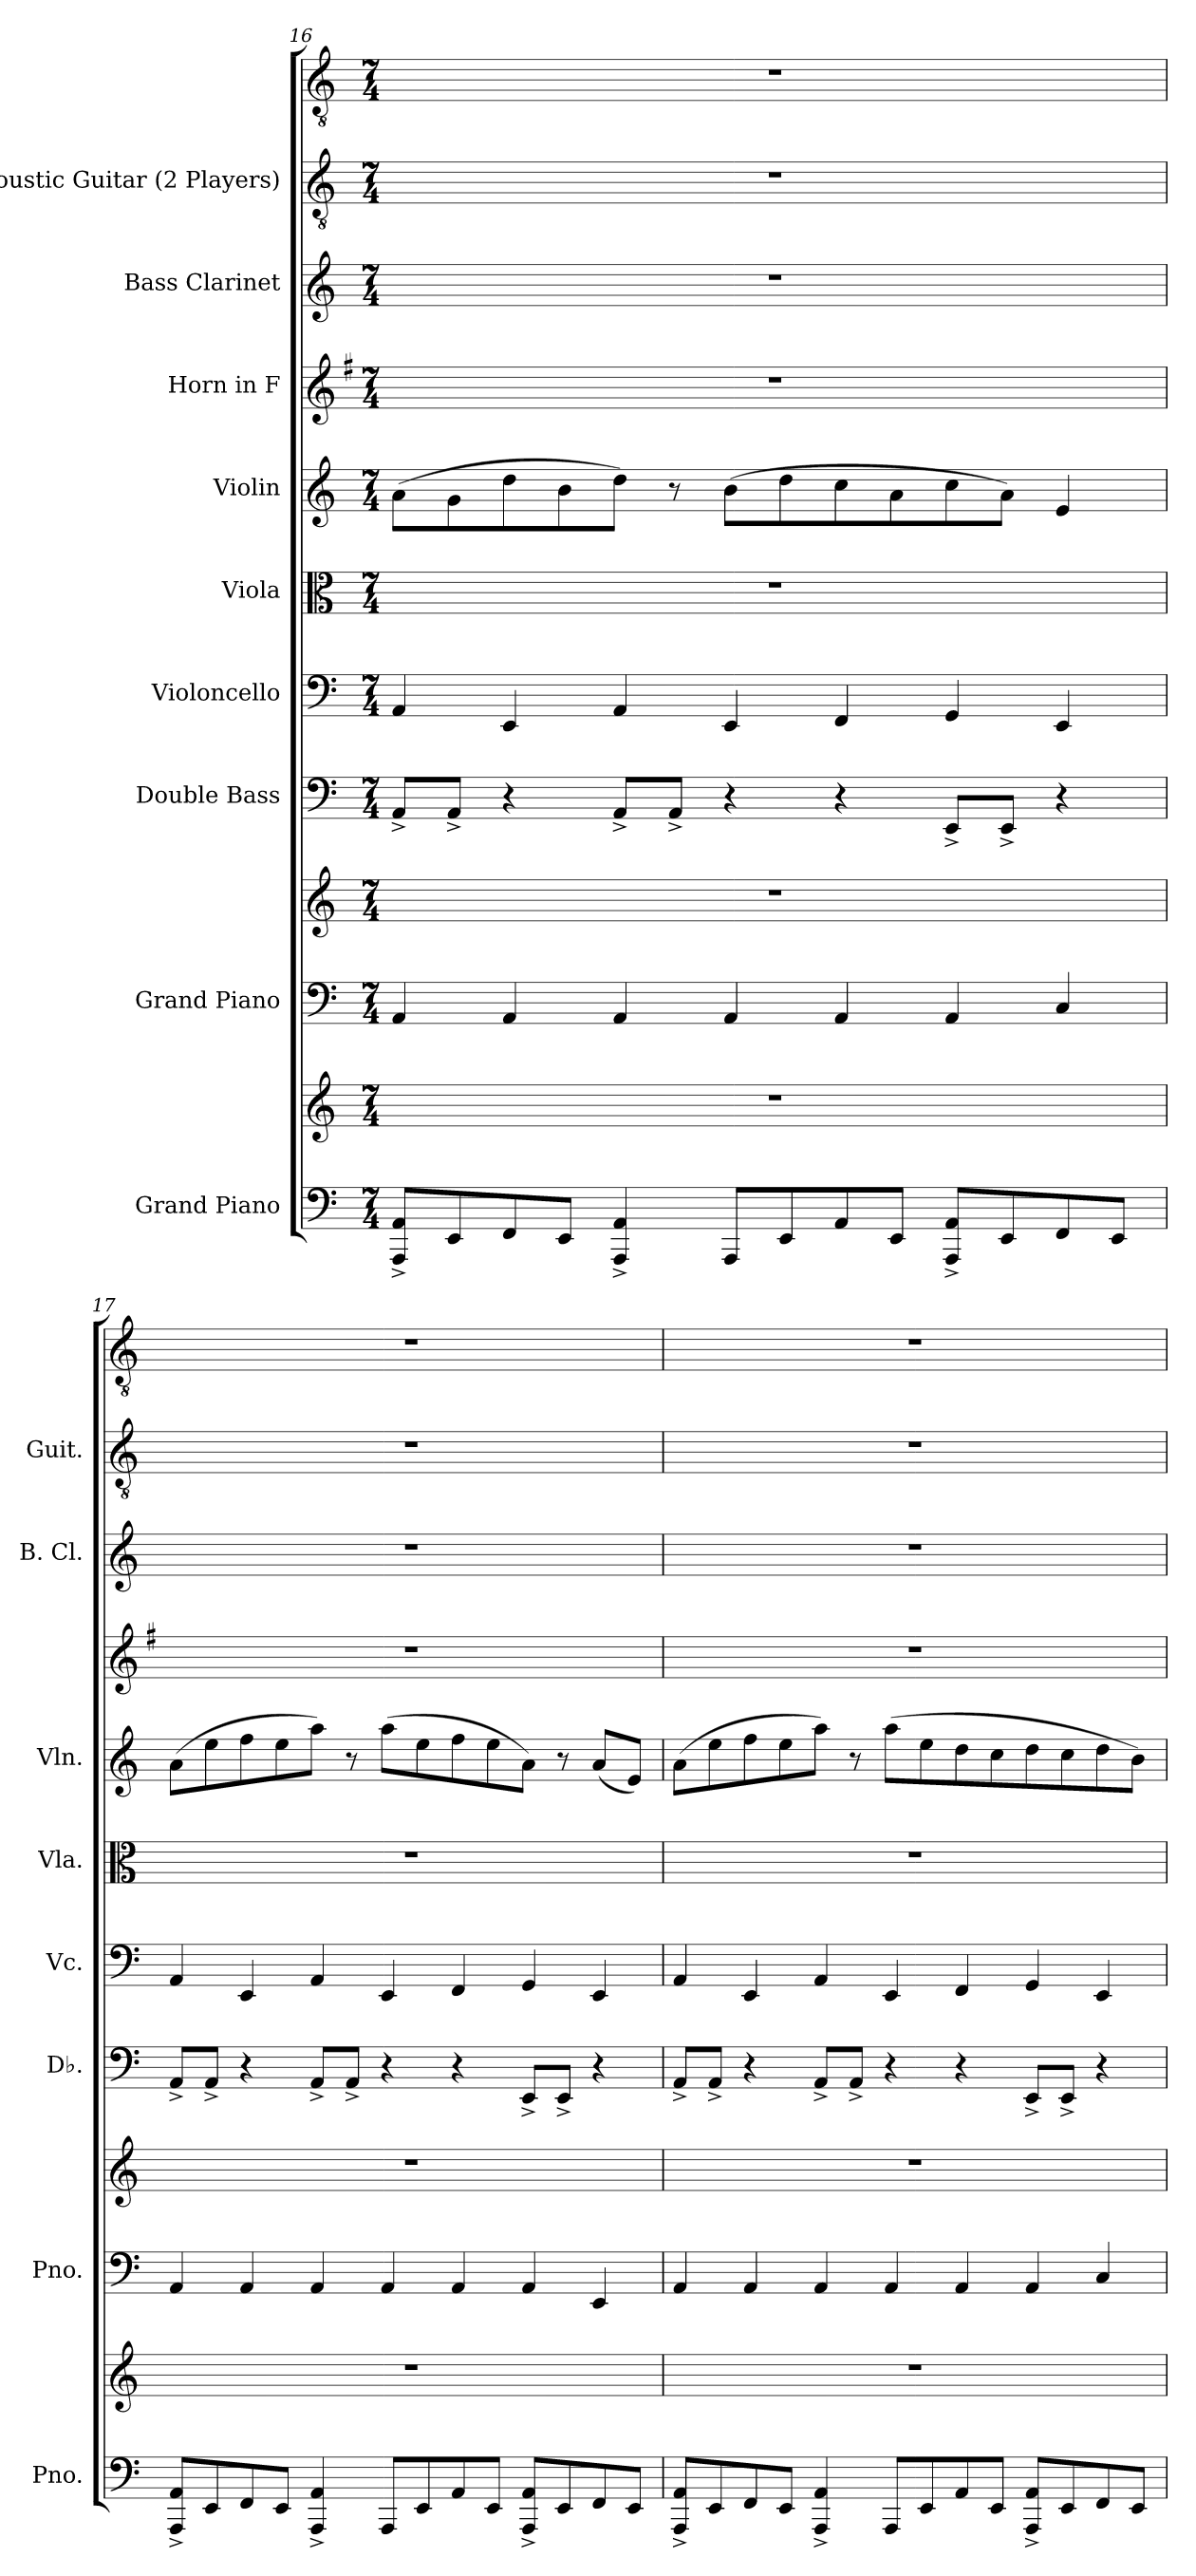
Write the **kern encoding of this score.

**kern	**kern	**kern	**kern	**kern	**kern	**kern	**kern	**kern	**kern	**kern	**kern
*part9	*part9	*part8	*part8	*part7	*part6	*part5	*part4	*part3	*part2	*part1	*part1
*staff12	*staff11	*staff10	*staff9	*staff8	*staff7	*staff6	*staff5	*staff4	*staff3	*staff2	*staff1
*I"Grand Piano	*	*I"Grand Piano	*	*I"Double Bass	*I"Violoncello	*I"Viola	*I"Violin	*I"Horn in F	*I"Bass Clarinet	*I"Acoustic Guitar (2 Players)	*
*I'Pno.	*	*I'Pno.	*	*I'Db.	*I'Vc.	*I'Vla.	*I'Vln.	*	*I'B. Cl.	*I'Guit.	*
*clefF4	*clefG2	*clefF4	*clefG2	*clefF4	*clefF4	*clefC3	*clefG2	*clefG2	*clefG2	*clefGv2	*clefGv2
*	*	*	*	*ITrd7c12	*	*	*	*ITrd4c7	*ITrd8c14	*	*
*k[]	*k[]	*k[]	*k[]	*k[]	*k[]	*k[]	*k[]	*k[]	*k[]	*k[]	*k[]
*M7/4	*M7/4	*M7/4	*M7/4	*M7/4	*M7/4	*M7/4	*M7/4	*M7/4	*M7/4	*M7/4	*M7/4
=16	=16	=16	=16	=16	=16	=16	=16	=16	=16	=16	=16
8AAA/^ 8AA/^L	1..r	4AA/	1..r	8AAA^/L	4AA/	1..r	(8a\L	1..r	1..r	1..r	1..r
8EE/	.	.	.	8AAA^/J	.	.	8g\	.	.	.	.
8FF/	.	4AA/	.	4r	4EE/	.	8dd\	.	.	.	.
8EE/J	.	.	.	.	.	.	8b\	.	.	.	.
4AAA/^ 4AA/^	.	4AA/	.	8AAA^/L	4AA/	.	8dd\J)	.	.	.	.
.	.	.	.	8AAA^/J	.	.	8r	.	.	.	.
8AAA/L	.	4AA/	.	4r	4EE/	.	(8b\L	.	.	.	.
8EE/	.	.	.	.	.	.	8dd\	.	.	.	.
8AA/	.	4AA/	.	4r	4FF/	.	8cc\	.	.	.	.
8EE/J	.	.	.	.	.	.	8a\	.	.	.	.
8AAA/^ 8AA/^L	.	4AA/	.	8EEE^/L	4GG/	.	8cc\	.	.	.	.
8EE/	.	.	.	8EEE^/J	.	.	8a\J)	.	.	.	.
8FF/	.	4C/	.	4r	4EE/	.	4e/	.	.	.	.
8EE/J	.	.	.	.	.	.	.	.	.	.	.
!!LO:PB:g=z
=17	=17	=17	=17	=17	=17	=17	=17	=17	=17	=17	=17
8AAA/^ 8AA/^L	1..r	4AA/	1..r	8AAA^/L	4AA/	1..r	(8a\L	1..r	1..r	1..r	1..r
8EE/	.	.	.	8AAA^/J	.	.	8ee\	.	.	.	.
8FF/	.	4AA/	.	4r	4EE/	.	8ff\	.	.	.	.
8EE/J	.	.	.	.	.	.	8ee\	.	.	.	.
4AAA/^ 4AA/^	.	4AA/	.	8AAA^/L	4AA/	.	8aa\J)	.	.	.	.
.	.	.	.	8AAA^/J	.	.	8r	.	.	.	.
8AAA/L	.	4AA/	.	4r	4EE/	.	(8aa\L	.	.	.	.
8EE/	.	.	.	.	.	.	8ee\	.	.	.	.
8AA/	.	4AA/	.	4r	4FF/	.	8ff\	.	.	.	.
8EE/J	.	.	.	.	.	.	8ee\	.	.	.	.
8AAA/^ 8AA/^L	.	4AA/	.	8EEE^/L	4GG/	.	8a\J)	.	.	.	.
8EE/	.	.	.	8EEE^/J	.	.	8r	.	.	.	.
8FF/	.	4EE/	.	4r	4EE/	.	(8a/L	.	.	.	.
8EE/J	.	.	.	.	.	.	8e/J)	.	.	.	.
=18	=18	=18	=18	=18	=18	=18	=18	=18	=18	=18	=18
8AAA/^ 8AA/^L	1..r	4AA/	1..r	8AAA^/L	4AA/	1..r	(8a\L	1..r	1..r	1..r	1..r
8EE/	.	.	.	8AAA^/J	.	.	8ee\	.	.	.	.
8FF/	.	4AA/	.	4r	4EE/	.	8ff\	.	.	.	.
8EE/J	.	.	.	.	.	.	8ee\	.	.	.	.
4AAA/^ 4AA/^	.	4AA/	.	8AAA^/L	4AA/	.	8aa\J)	.	.	.	.
.	.	.	.	8AAA^/J	.	.	8r	.	.	.	.
8AAA/L	.	4AA/	.	4r	4EE/	.	(8aa\L	.	.	.	.
8EE/	.	.	.	.	.	.	8ee\	.	.	.	.
8AA/	.	4AA/	.	4r	4FF/	.	8dd\	.	.	.	.
8EE/J	.	.	.	.	.	.	8cc\	.	.	.	.
8AAA/^ 8AA/^L	.	4AA/	.	8EEE^/L	4GG/	.	8dd\	.	.	.	.
8EE/	.	.	.	8EEE^/J	.	.	8cc\	.	.	.	.
8FF/	.	4C/	.	4r	4EE/	.	8dd\	.	.	.	.
8EE/J	.	.	.	.	.	.	8b\J)	.	.	.	.
=	=	=	=	=	=	=	=	=	=	=	=
*-	*-	*-	*-	*-	*-	*-	*-	*-	*-	*-	*-
